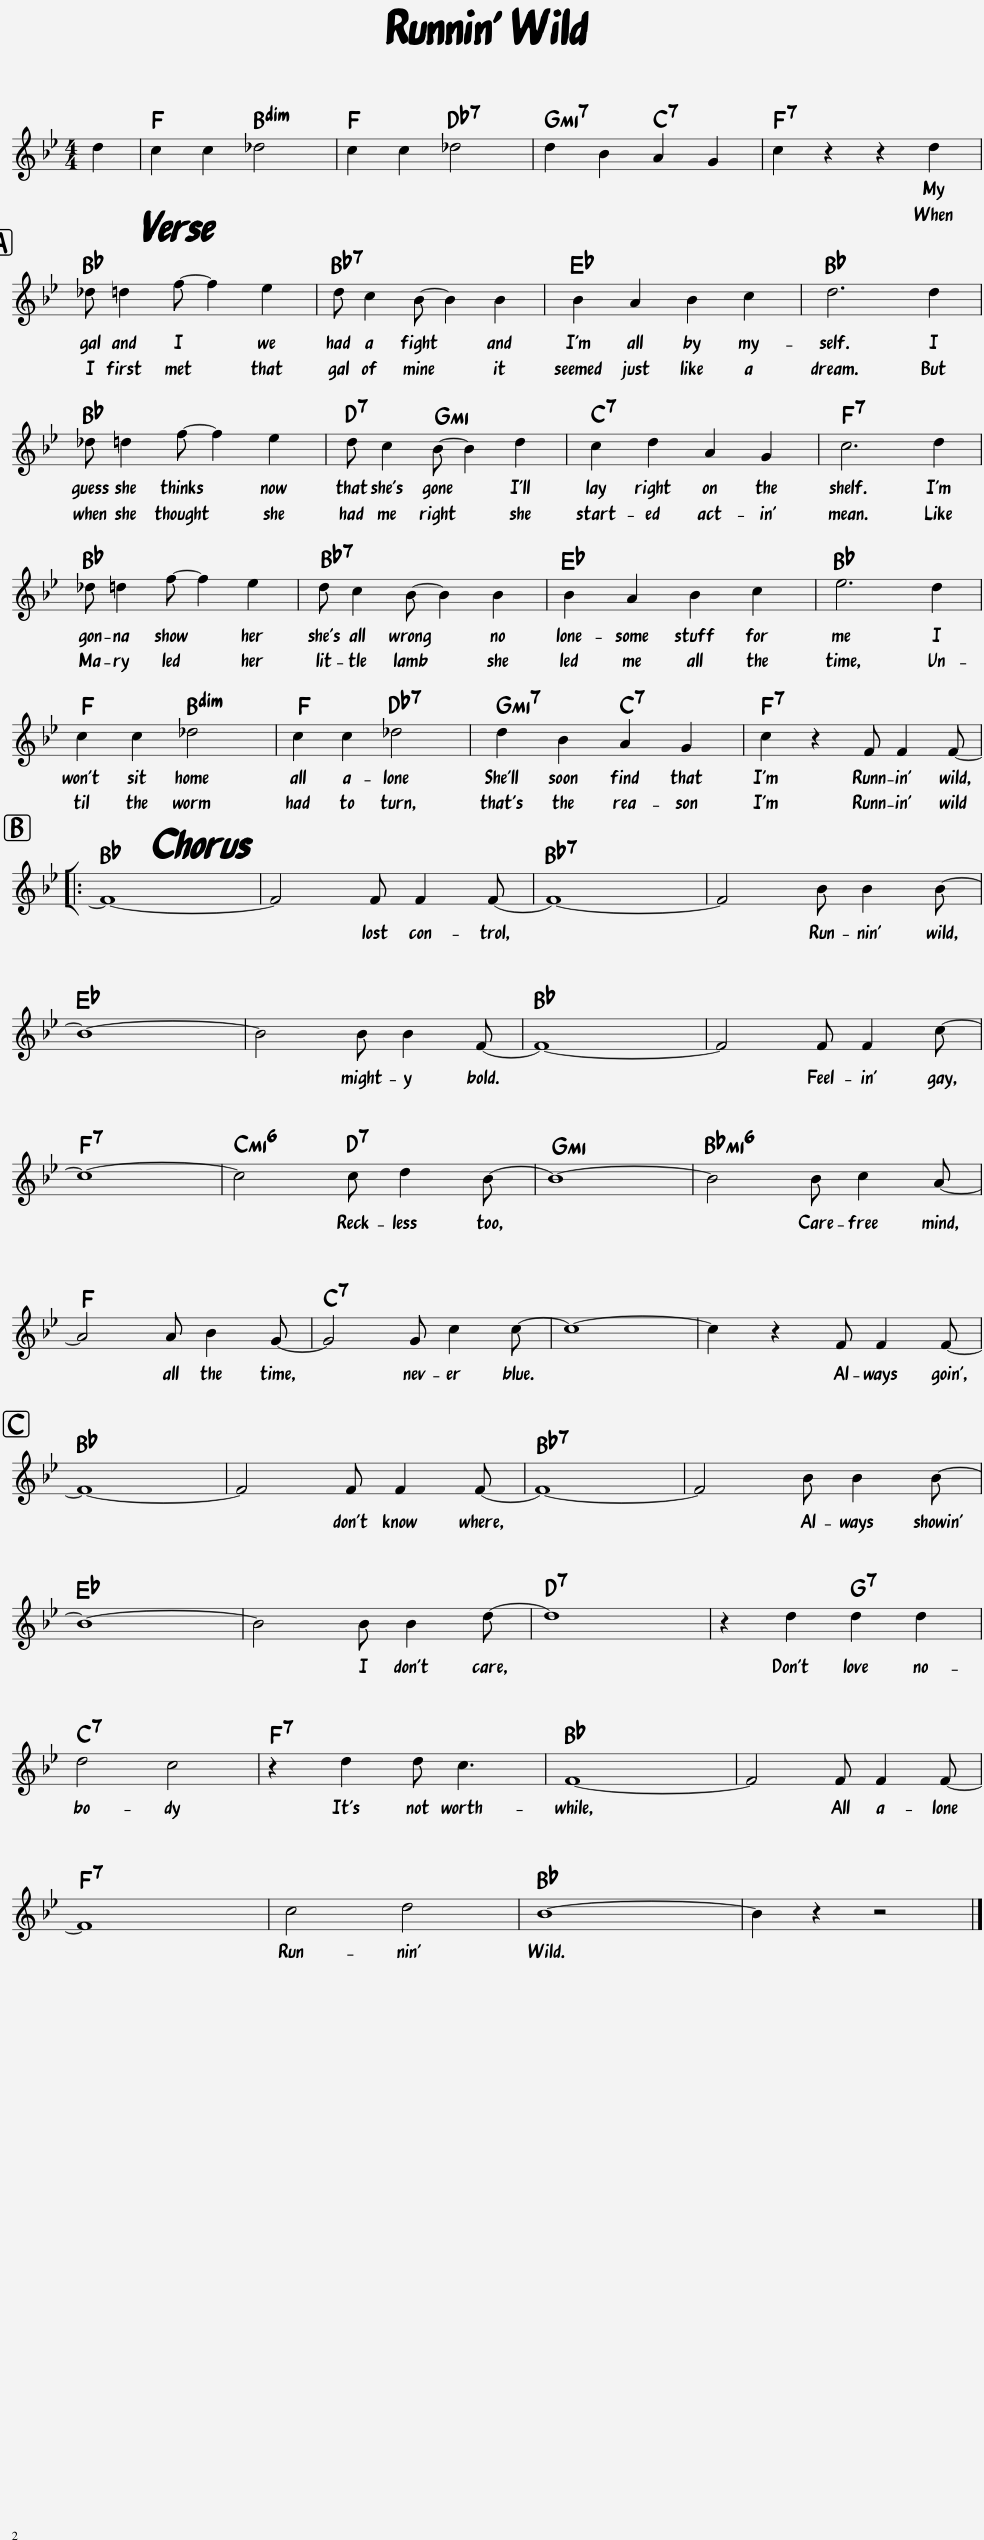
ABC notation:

X:1
L:1/8
M:4/4
I:linebreak $
K:Bb
V:1 treble
V:1
 d2 | c2 c2 _d4 | c2 c2 _d4 | d2 B2 A2 G2 | c2 z2 z2 d2 |$ %5
 _d =d2 f- f2 e2 | d c2 B- B2 B2 | B2 A2 B2 c2 | d6 d2 |$ _d =d2 f- f2 e2 | %10
 d c2 B- B2 d2 | c2 d2 A2 G2 | c6 d2 |$ _d =d2 f- f2 e2 | d c2 B- B2 B2 | %15
 B2 A2 B2 c2 | e6 d2 |$ c2 c2 _d4 | c2 c2 _d4 | d2 B2 A2 G2 | %20
 c2 z2 F F2 F- |:$ F8- | F4 F F2 F- | F8- | F4 B B2 B- |$ %25
 B8- | B4 B B2 F- | F8- | F4 F F2 c- |$ c8- | %30
 c4 c d2 B- | B8- | B4 B c2 A- |$ A4 A B2 G- | G4 G c2 c- | %35
 c8- | c2 z2 F F2 F- |$ F8- | F4 F F2 F- | F8- | %40
 F4 B B2 B- |$ B8- | B4 B B2 d- | d8 | z2 d2 d2 d2 |$ %45
 d4 c4 | z2 d2 d c3 | F8- | F4 F F2 F- |$ F8 | %50
 c4 d4 | B8- | B2 z2 z4 |] %53
